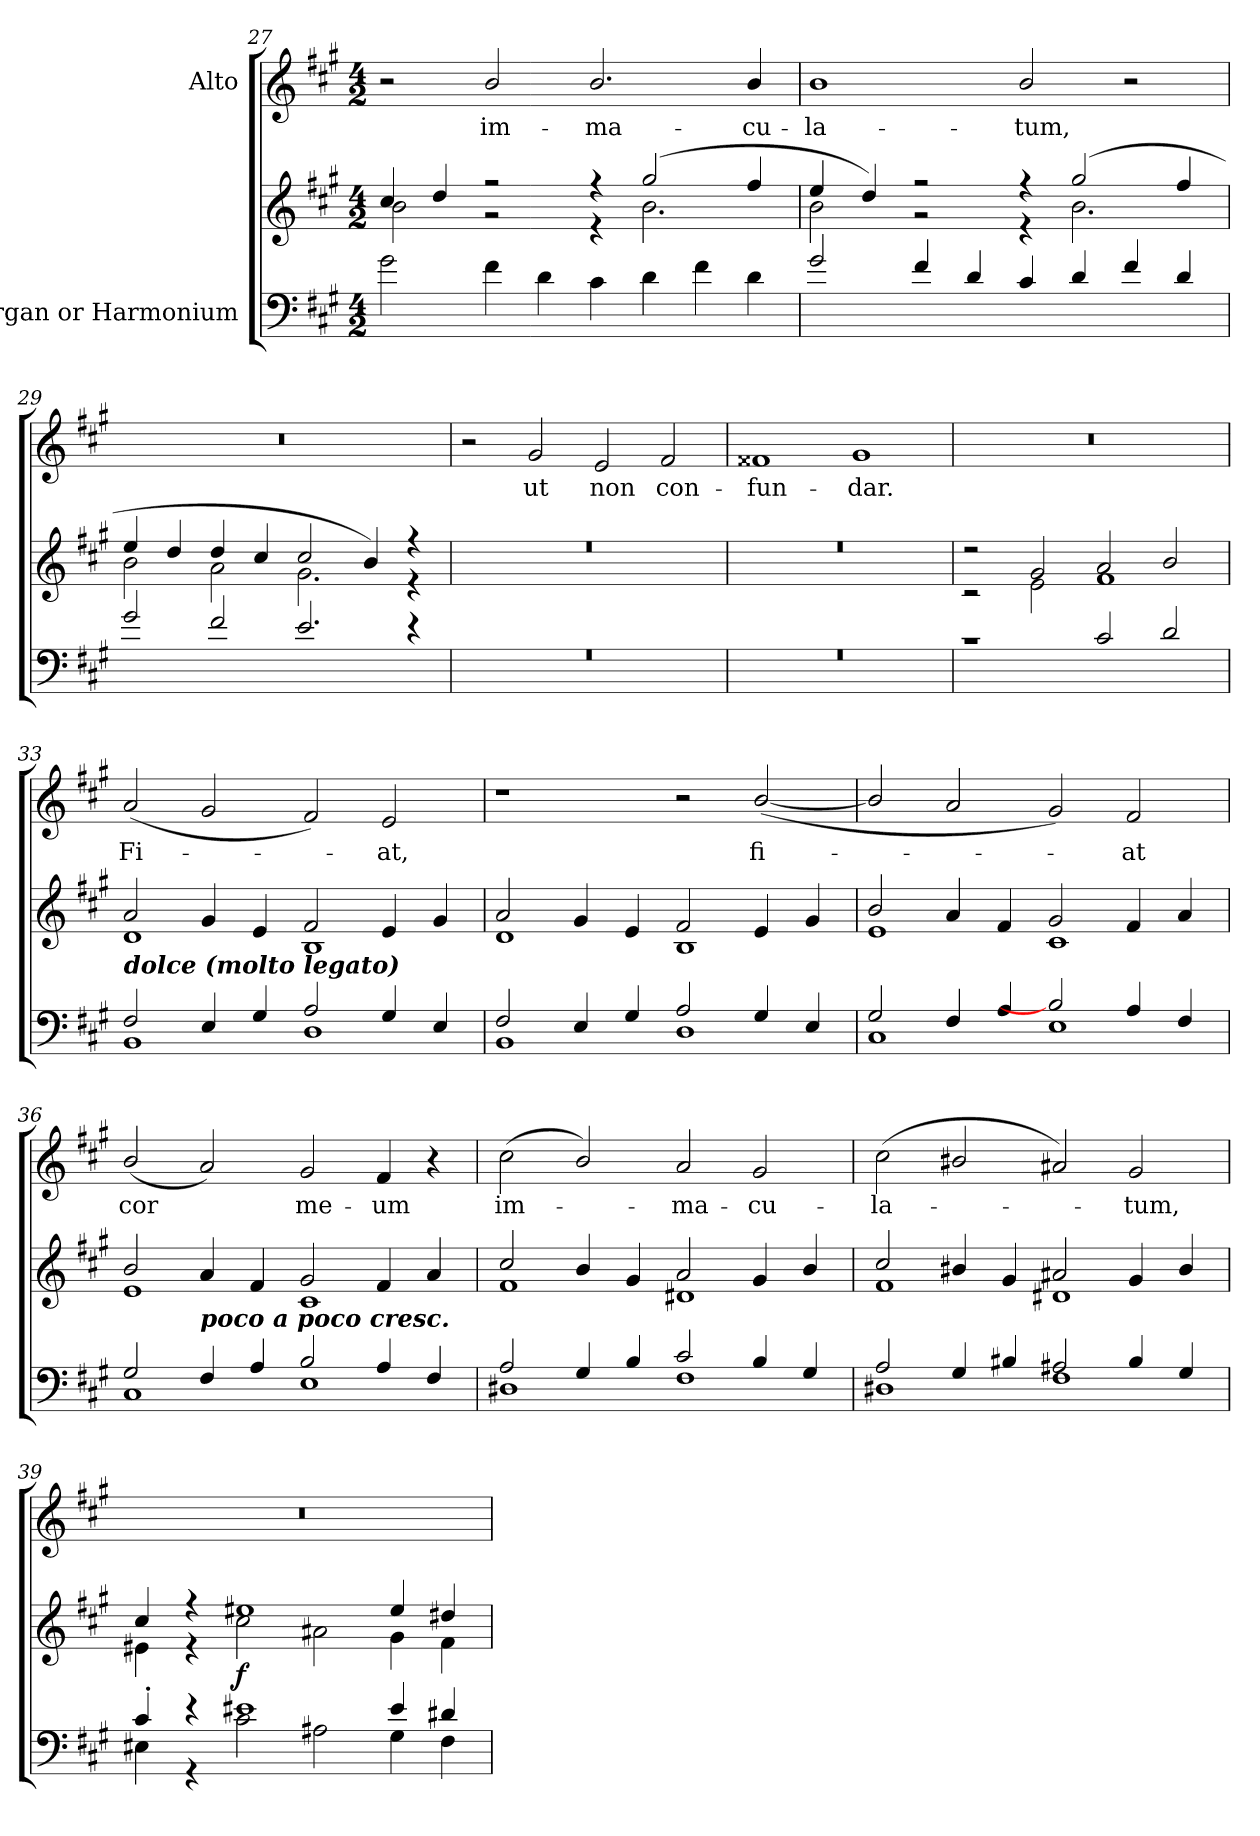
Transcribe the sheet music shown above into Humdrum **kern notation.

**kern	**kern	**dynam	**kern	**text
*part2	*part2	*part2	*part1	*part1
*staff3	*staff2	*staff2/3	*staff1	*staff1
*I"Organ or Harmonium	*	*	*I"Alto	*
*clefF4	*clefG2	*	*clefG2	*
*k[f#c#g#]	*k[f#c#g#]	*	*k[f#c#g#]	*
*A:	*A:	*	*A:	*
*M4/2	*M4/2	*	*M4/2	*
=27	=27	=27	=27	=27
*	*^	*	*	*
2g#	4cc#/	2b\	.	2r	.
.	4dd/	.	.	.	.
!	!	!	!	!	!LO:LY:b
4f#	2r	2r	.	2b/	im-
4d	.	.	.	.	.
!	!	!	!	!	!LO:LY:b
4c#	4r	4r	.	2.b/	-ma-
4d	(>2gg#/	2.b\	.	.	.
4f#	.	.	.	.	.
!	!	!	!	!	!LO:LY:b
4d	4ff#/	.	.	4b/	-cu-
!!LO:LB:g=z
=28	=28	=28	=28	=28	=28
*^	*	*	*	*	*
!	!	!	!	!	!	!LO:LY:b
2g#	0ryy	4ee/	2b\	.	1b/	-la-
.	.	4dd/)	.	.	.	.
4f#	.	2r	2r	.	.	.
4d	.	.	.	.	.	.
!	!	!	!	!	!	!LO:LY:b
4c#	.	4r	4r	.	2b/	-tum,
4d	.	(>2gg#/	2.b\	.	.	.
4f#	.	.	.	.	2r	.
4d	.	4ff#/	.	.	.	.
=29	=29	=29	=29	=29	=29	=29
2g#	0ryy	4ee/	2b\	.	0r	.
.	.	4dd/	.	.	.	.
2f#	.	4dd/	2a\	.	.	.
.	.	4cc#/	.	.	.	.
2.e	.	2cc#/	2.g#\	.	.	.
.	.	4b/)	.	.	.	.
4r	.	4r	4r	.	.	.
=30	=30	=30	=30	=30	=30	=30
0r	0ryy	0r	0ryy	.	2r	.
!	!	!	!	!	!	!LO:LY:b
.	.	.	.	.	2g#	ut
!	!	!	!	!	!	!LO:LY:b
.	.	.	.	.	2e	non
!	!	!	!	!	!	!LO:LY:b
.	.	.	.	.	2f#	con-
=31	=31	=31	=31	=31	=31	=31
!	!	!	!	!	!	!LO:LY:b
0r	0ryy	0r	0ryy	.	1f##X	-fun-
!	!	!	!	!	!	!LO:LY:b
.	.	.	.	.	1g#	-dar.
=32	=32	=32	=32	=32	=32	=32
1r	0ryy	2r	2r	.	0r	.
.	.	2g#/	2e\	.	.	.
2c#	.	2a/	1f#\	.	.	.
2d	.	2b/	.	.	.	.
=33	=33	=33	=33	=33	=33	=33
!LO:TX:a:Bi:t=dolce (molto legato)	!	!	!	!	!	!
!	!	!	!	!	!	!LO:LY:b
2F#/	1BB\	2a/	1d\	.	(<2a	Fi-
4E/	.	4g#/	.	.	2g#	.
4G#/	.	4e/	.	.	.	.
2A/	1D\	2f#/	1B\	.	2f#)	.
!	!	!	!	!	!	!LO:LY:b
4G#/	.	4e/	.	.	2e	at,
4E/	.	4g#/	.	.	.	.
=34	=34	=34	=34	=34	=34	=34
2F#/	1BB\	2a/	1d\	.	1r	.
4E/	.	4g#/	.	.	.	.
4G#/	.	4e/	.	.	.	.
2A/	1D\	2f#/	1B\	.	2r	.
!	!	!	!	!	!	!LO:LY:b
4G#/	.	4e/	.	.	(<[2b/	fi-
4E/	.	4g#/	.	.	.	.
=35	=35	=35	=35	=35	=35	=35
2G#/	1C#\	2b/	1e\	.	2b/]	.
4F#/	.	4a/	.	.	2a	.
4A/	.	4f#/	.	.	.	.
2B/]	1E\	2g#/	1c#\	.	2g#)	.
!	!	!	!	!	!	!LO:LY:b
4A/	.	4f#/	.	.	2f#	at
4F#/	.	4a/	.	.	.	.
!!LO:LB:g=z
=36	=36	=36	=36	=36	=36	=36
!	!	!	!	!	!	!LO:LY:b
2G#/	1C#\	2b/	1e\	.	(<2b/	cor
!LO:TX:a:Bi:t=poco a poco cresc.	!	!	!	!	!	!
4F#/	.	4a/	.	.	2a)	.
4A/	.	4f#/	.	.	.	.
!	!	!	!	!	!	!LO:LY:b
2B/	1E\	2g#/	1c#\	.	2g#	me-
!	!	!	!	!	!	!LO:LY:b
4A/	.	4f#/	.	.	4f#	-um
4F#/	.	4a/	.	.	4r	.
=37	=37	=37	=37	=37	=37	=37
!	!	!	!	!	!	!LO:LY:b
2A/	1D#X\	2cc#/	1f#\	.	(<2cc#	im-
4G#/	.	4b/	.	.	2b/)	.
4B/	.	4g#/	.	.	.	.
!	!	!	!	!	!	!LO:LY:b
2c#/	1F#\	2a/	1d#X\	.	2a	ma-
!	!	!	!	!	!	!LO:LY:b
4B/	.	4g#/	.	.	2g#	-cu-
4G#/	.	4b/	.	.	.	.
=38	=38	=38	=38	=38	=38	=38
!	!	!	!	!	!	!LO:LY:b
2A/	1D#X\	2cc#/	1f#\	.	(<2cc#	-la-
4G#/	.	4b#X/	.	.	2b#X/	.
4B#X/	.	4g#/	.	.	.	.
2A#X/	1F#\	2a#X/	1d#X\	.	2a#X)	.
!	!	!	!	!	!	!LO:LY:b
4B#/	.	4g#/	.	.	2g#	tum,
4G#/	.	4b#/	.	.	.	.
=39	=39	=39	=39	=39	=39	=39
4c#'/	4E#X\	4cc#/	4e#X\	.	0r	.
4r	4r	4r	4r	.	.	.
!	!	!	!	!LO:DY:b	!	!
1e#X/	2c#\	1ee#X/	2cc#\	f	.	.
.	2A#X\	.	2a#X\	.	.	.
4e#/	4G#\	4ee#/	4g#\	.	.	.
4d#X/	4F#\	4dd#X/	4f#\	.	.	.
*v	*v	*	*	*	*	*
*	*v	*v	*	*	*
=	=	=	=	=
*-	*-	*-	*-	*-
